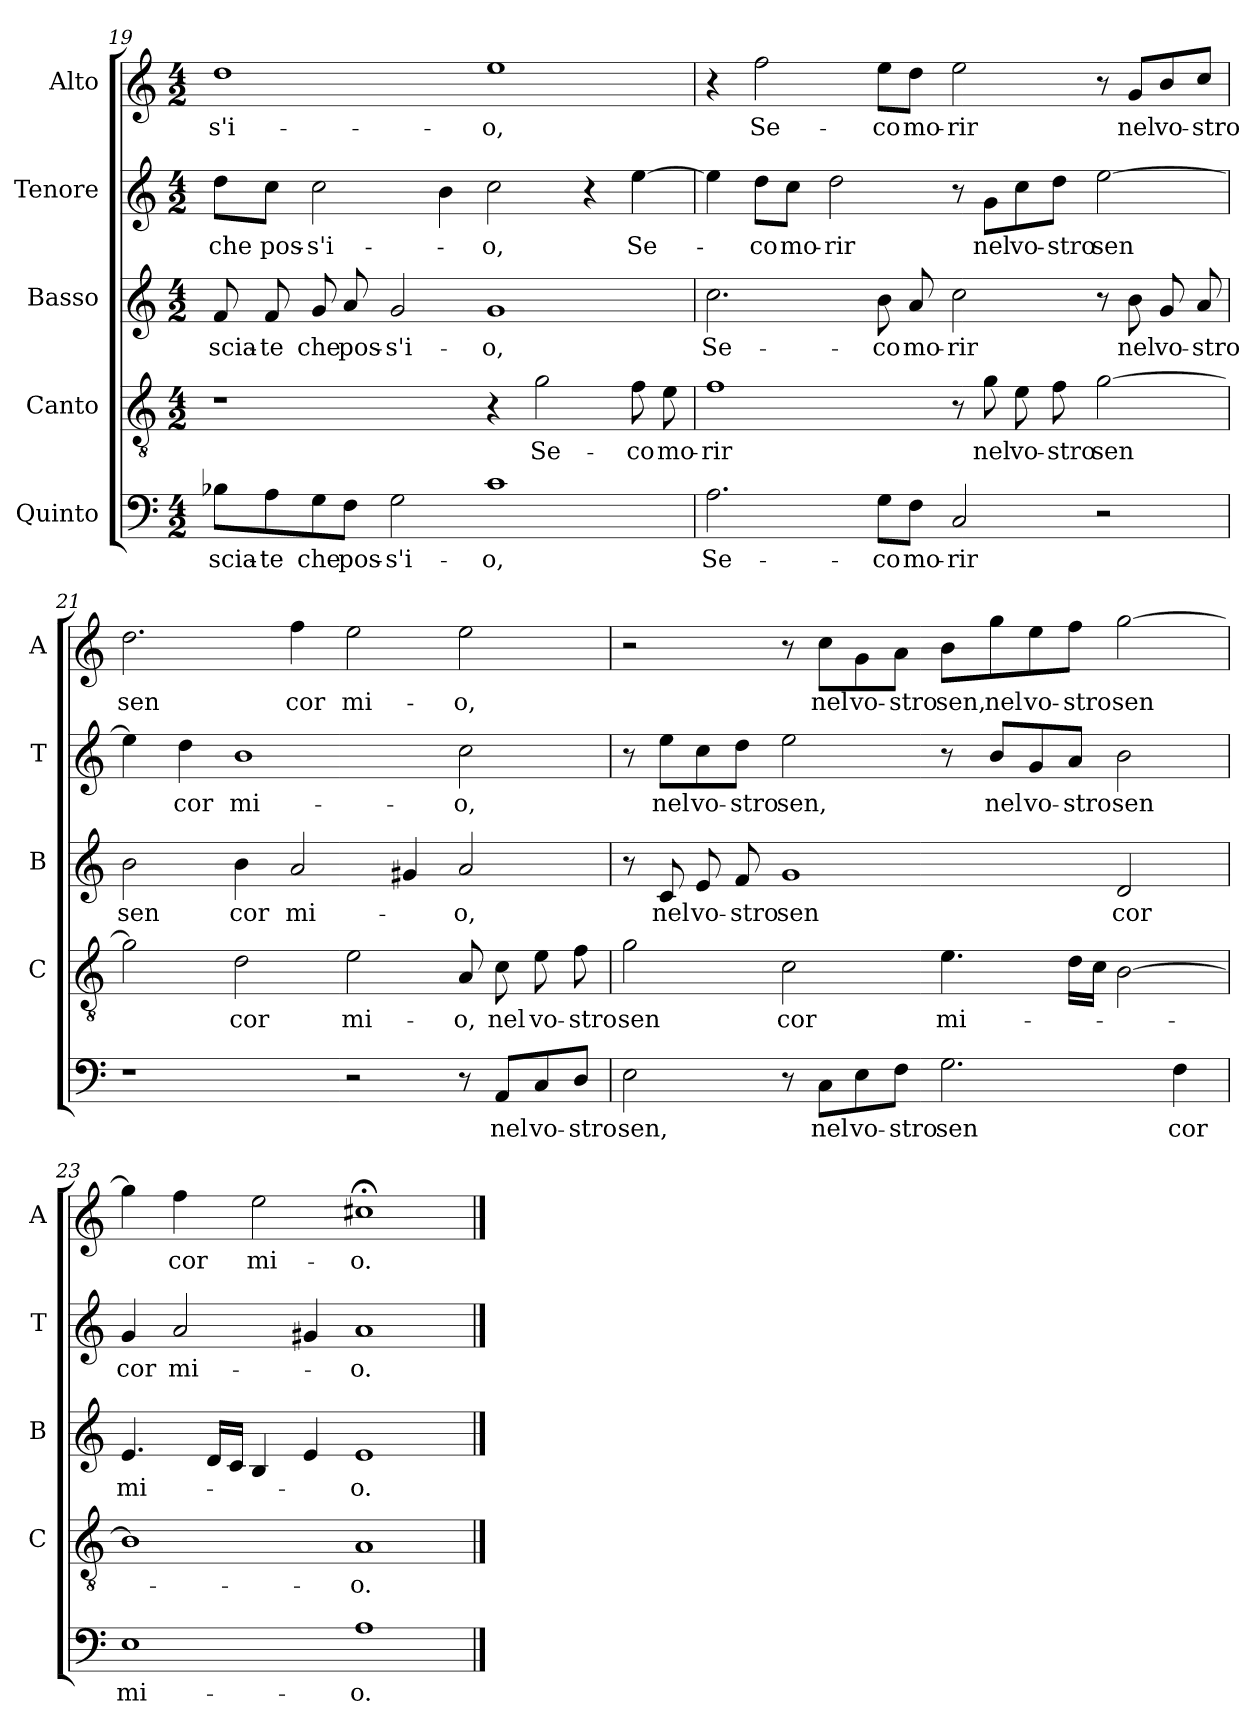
**kern	**text	**kern	**text	**kern	**text	**kern	**text	**kern	**text
*part5	*part5	*part4	*part4	*part3	*part3	*part2	*part2	*part1	*part1
*staff5	*staff5	*staff4	*staff4	*staff3	*staff3	*staff2	*staff2	*staff1	*staff1
*I"Quinto	*	*I"Canto	*	*I"Basso	*	*I"Tenore	*	*I"Alto	*
*	*	*I'C	*	*I'B	*	*I'T	*	*I'A	*
*clefF4	*	*clefGv2	*	*clefG2	*	*clefG2	*	*clefG2	*
*M4/2	*	*M4/2	*	*M4/2	*	*M4/2	*	*M4/2	*
=19	=19	=19	=19	=19	=19	=19	=19	=19	=19
!	!LO:LY:b	!	!	!	!LO:LY:b	!	!LO:LY:b	!	!LO:LY:b
8B-X\L	-scia-	1r	.	8f/	-scia-	8dd\L	che	1dd	-s'i-
!	!LO:LY:b	!	!	!	!LO:LY:b	!	!LO:LY:b	!	!
8A\	-te	.	.	8f/	-te	8cc\J	pos-	.	.
!	!LO:LY:b	!	!	!	!LO:LY:b	!	!LO:LY:b	!	!
8G\	che	.	.	8g/	che	2cc\	-s'i-	.	.
!	!LO:LY:b	!	!	!	!LO:LY:b	!	!	!	!
8F\J	pos-	.	.	8a/	pos-	.	.	.	.
!	!LO:LY:b	!	!	!	!LO:LY:b	!	!	!	!
2G\	-s'i-	.	.	2g/	-s'i-	.	.	.	.
.	.	.	.	.	.	4b\	.	.	.
!	!LO:LY:b	!	!	!	!LO:LY:b	!	!LO:LY:b	!	!LO:LY:b
1c	-o,	4r	.	1g	-o,	2cc\	-o,	1ee	-o,
!	!	!	!LO:LY:b	!	!	!	!	!	!
.	.	2g\	Se-	.	.	.	.	.	.
.	.	.	.	.	.	4r	.	.	.
!	!	!	!LO:LY:b	!	!	!	!LO:LY:b	!	!
.	.	8f\	-co	.	.	[4ee\	Se-	.	.
!	!	!	!LO:LY:b	!	!	!	!	!	!
.	.	8e\	mo-	.	.	.	.	.	.
!!LO:LB:g=z
=20	=20	=20	=20	=20	=20	=20	=20	=20	=20
!	!LO:LY:b	!	!LO:LY:b	!	!LO:LY:b	!	!	!	!
2.A\	Se-	1f	-rir	2.cc\	Se-	4ee\]	.	4r	.
!	!	!	!	!	!	!	!LO:LY:b	!	!LO:LY:b
.	.	.	.	.	.	8dd\L	-co	2ff\	Se-
!	!	!	!	!	!	!	!LO:LY:b	!	!
.	.	.	.	.	.	8cc\J	mo-	.	.
!	!	!	!	!	!	!	!LO:LY:b	!	!
.	.	.	.	.	.	2dd\	-rir	.	.
!	!LO:LY:b	!	!	!	!LO:LY:b	!	!	!	!LO:LY:b
8G\L	-co	.	.	8b\	-co	.	.	8ee\L	-co
!	!LO:LY:b	!	!	!	!LO:LY:b	!	!	!	!LO:LY:b
8F\J	mo-	.	.	8a/	mo-	.	.	8dd\J	mo-
!	!LO:LY:b	!	!	!	!LO:LY:b	!	!	!	!LO:LY:b
2C/	-rir	8r	.	2cc\	-rir	8r	.	2ee\	-rir
!	!	!	!LO:LY:b	!	!	!	!LO:LY:b	!	!
.	.	8g\	nel	.	.	8g\L	nel	.	.
!	!	!	!LO:LY:b	!	!	!	!LO:LY:b	!	!
.	.	8e\	vo-	.	.	8cc\	vo-	.	.
!	!	!	!LO:LY:b	!	!	!	!LO:LY:b	!	!
.	.	8f\	-stro	.	.	8dd\J	-stro	.	.
!	!	!	!LO:LY:b	!	!	!	!LO:LY:b	!	!
2r	.	[2g\	sen	8r	.	[2ee\	sen	8r	.
!	!	!	!	!	!LO:LY:b	!	!	!	!LO:LY:b
.	.	.	.	8b\	nel	.	.	8g/L	nel
!	!	!	!	!	!LO:LY:b	!	!	!	!LO:LY:b
.	.	.	.	8g/	vo-	.	.	8b/	vo-
!	!	!	!	!	!LO:LY:b	!	!	!	!LO:LY:b
.	.	.	.	8a/	-stro	.	.	8cc/J	-stro
=21	=21	=21	=21	=21	=21	=21	=21	=21	=21
!	!	!	!	!	!LO:LY:b	!	!	!	!LO:LY:b
1r	.	2g\]	.	2b\	sen	4ee\]	.	2.dd\	sen
!	!	!	!	!	!	!	!LO:LY:b	!	!
.	.	.	.	.	.	4dd\	cor	.	.
!	!	!	!LO:LY:b	!	!LO:LY:b	!	!LO:LY:b	!	!
.	.	2d\	cor	4b\	cor	1b	mi-	.	.
!	!	!	!	!	!LO:LY:b	!	!	!	!LO:LY:b
.	.	.	.	2a/	mi-	.	.	4ff\	cor
!	!	!	!LO:LY:b	!	!	!	!	!	!LO:LY:b
2r	.	2e\	mi-	.	.	.	.	2ee\	mi-
.	.	.	.	4g#X/	.	.	.	.	.
!	!	!	!LO:LY:b	!	!LO:LY:b	!	!LO:LY:b	!	!LO:LY:b
8r	.	8A/	-o,	2a/	-o,	2cc\	-o,	2ee\	-o,
!	!LO:LY:b	!	!LO:LY:b	!	!	!	!	!	!
8AA/L	nel	8c\	nel	.	.	.	.	.	.
!	!LO:LY:b	!	!LO:LY:b	!	!	!	!	!	!
8C/	vo-	8e\	vo-	.	.	.	.	.	.
!	!LO:LY:b	!	!LO:LY:b	!	!	!	!	!	!
8D/J	-stro	8f\	-stro	.	.	.	.	.	.
!!LO:LB:g=z
=22	=22	=22	=22	=22	=22	=22	=22	=22	=22
!	!LO:LY:b	!	!LO:LY:b	!	!	!	!	!	!
2E\	sen,	2g\	sen	8r	.	8r	.	2r	.
!	!	!	!	!	!LO:LY:b	!	!LO:LY:b	!	!
.	.	.	.	8c/	nel	8ee\L	nel	.	.
!	!	!	!	!	!LO:LY:b	!	!LO:LY:b	!	!
.	.	.	.	8e/	vo-	8cc\	vo-	.	.
!	!	!	!	!	!LO:LY:b	!	!LO:LY:b	!	!
.	.	.	.	8f/	-stro	8dd\J	-stro	.	.
!	!	!	!LO:LY:b	!	!LO:LY:b	!	!LO:LY:b	!	!
8r	.	2c\	cor	1g	sen	2ee\	sen,	8r	.
!	!LO:LY:b	!	!	!	!	!	!	!	!LO:LY:b
8C\L	nel	.	.	.	.	.	.	8cc\L	nel
!	!LO:LY:b	!	!	!	!	!	!	!	!LO:LY:b
8E\	vo-	.	.	.	.	.	.	8g\	vo-
!	!LO:LY:b	!	!	!	!	!	!	!	!LO:LY:b
8F\J	-stro	.	.	.	.	.	.	8a\J	-stro
!	!LO:LY:b	!	!LO:LY:b	!	!	!	!	!	!LO:LY:b
2.G\	sen	4.e\	mi-	.	.	8r	.	8b\L	sen,
!	!	!	!	!	!	!	!LO:LY:b	!	!LO:LY:b
.	.	.	.	.	.	8b/L	nel	8gg\	nel
!	!	!	!	!	!	!	!LO:LY:b	!	!LO:LY:b
.	.	.	.	.	.	8g/	vo-	8ee\	vo-
!	!	!	!	!	!	!	!LO:LY:b	!	!LO:LY:b
.	.	16dLL	.	.	.	8a/J	-stro	8ff\J	-stro
.	.	16cJJ	.	.	.	.	.	.	.
!	!	!	!	!	!LO:LY:b	!	!LO:LY:b	!	!LO:LY:b
.	.	[2B\	.	2d/	cor	2b\	sen	[2gg\	sen
!	!LO:LY:b	!	!	!	!	!	!	!	!
4F\	cor	.	.	.	.	.	.	.	.
=23	=23	=23	=23	=23	=23	=23	=23	=23	=23
!	!LO:LY:b	!	!	!	!LO:LY:b	!	!LO:LY:b	!	!
1E	mi-	1B]	.	4.e/	mi-	4g/	cor	4gg\]	.
!	!	!	!	!	!	!	!LO:LY:b	!	!LO:LY:b
.	.	.	.	.	.	2a/	mi-	4ff\	cor
.	.	.	.	16dLL	.	.	.	.	.
.	.	.	.	16cJJ	.	.	.	.	.
!	!	!	!	!	!	!	!	!	!LO:LY:b
.	.	.	.	4B/	.	.	.	2ee\	mi-
.	.	.	.	4e/	.	4g#X/	.	.	.
!	!LO:LY:b	!	!LO:LY:b	!	!LO:LY:b	!	!LO:LY:b	!	!LO:LY:b
1A	-o.	1A	-o.	1e	-o.	1a	-o.	1cc#X;<	-o.
==	==	==	==	==	==	==	==	==	==
*-	*-	*-	*-	*-	*-	*-	*-	*-	*-
